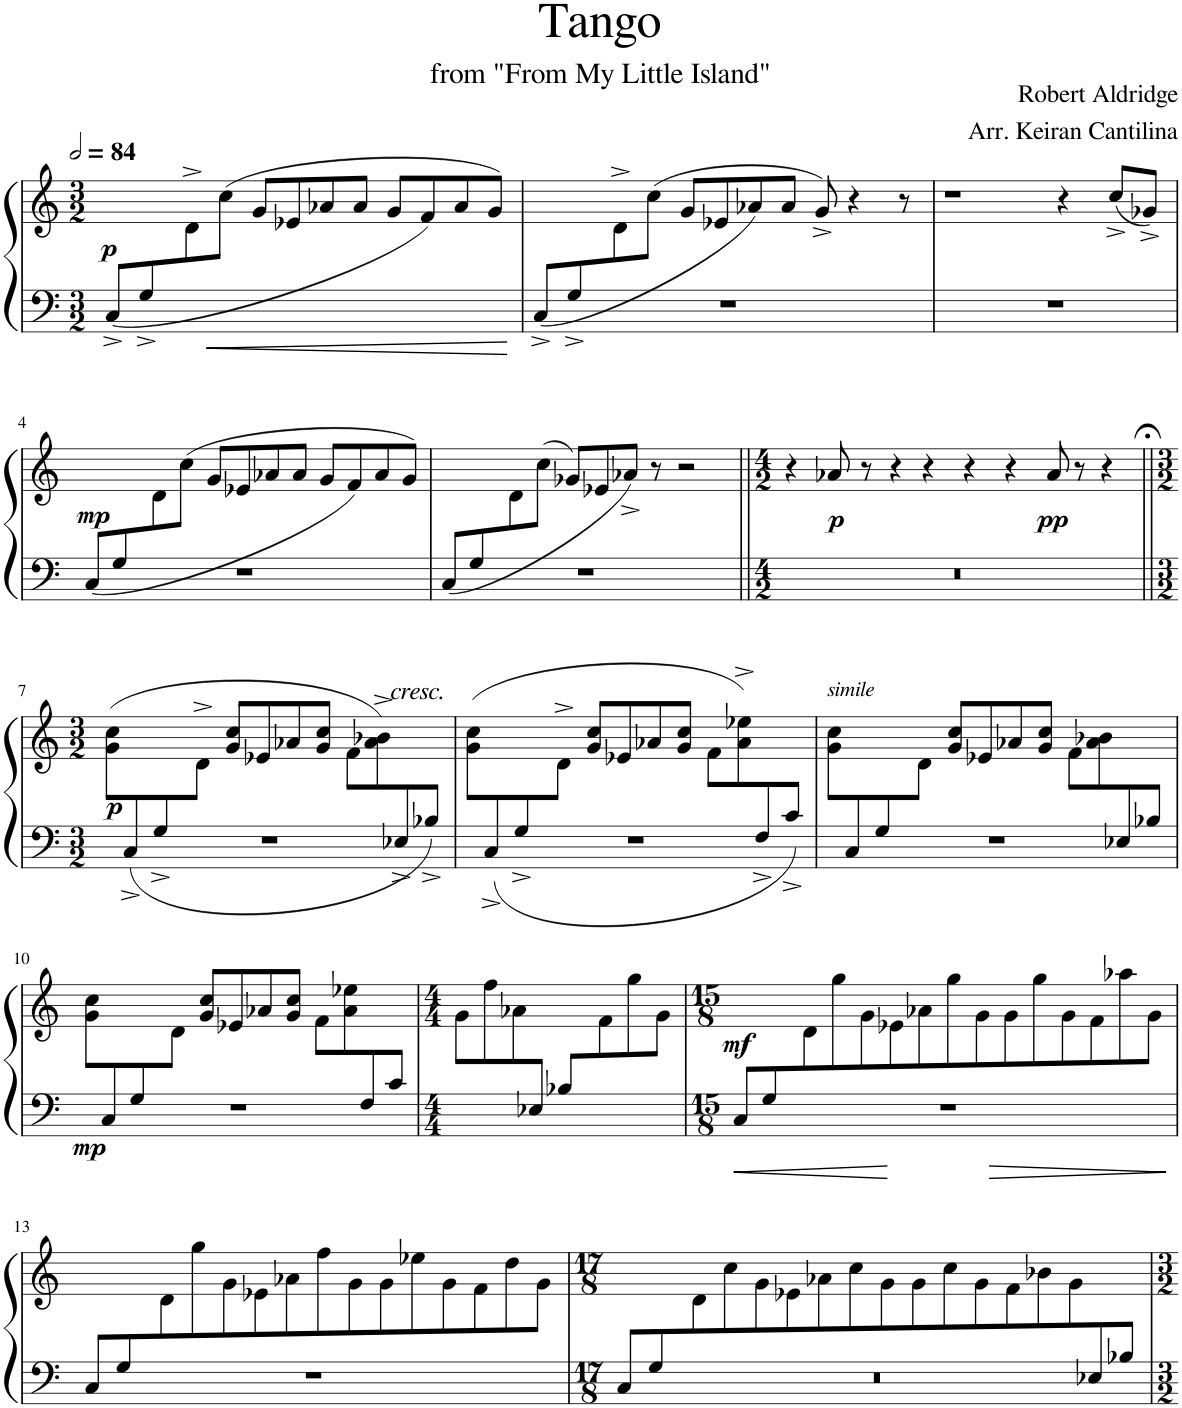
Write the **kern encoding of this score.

**kern	**kern	**dynam
*part1	*part1	*part1
*staff2	*staff1	*staff1/2
*I"Piano	*	*
*I'Pno.	*	*
*clefF4	*clefG2	*
*k[]	*k[]	*
*M3/2	*M3/2	*
*MM168	*MM168	*
=1	=1	=1
*^	*	*
!	!	!	!LO:DY:b
(<8C^/L	1.ryy	4ryy	p
8G^/	.	.	.
1ryy	.	8d^\	.
.	.	(8cc\J	.
.	.	8g/L	.
.	.	8e-X/	.
.	.	8a-X/	.
.	.	8a-/J	.
.	.	8g/L	.
.	.	8f/)	.
4ryy	.	8a-/	.
.	.	8g/J)	.
=2	=2	=2	=2
(<8C^/L	1.r	4ryy	.
8G^/	.	.	.
1ryy	.	8d^\	.
.	.	(8cc\J	.
.	.	8g/L	.
.	.	8e-X/	.
.	.	8a-X/)	.
.	.	8a-/J	.
.	.	8g^/)	.
.	.	4r	.
4ryy	.	.	.
.	.	8r	.
*v	*v	*	*
=3	=3	=3
1.r	1.r	.
2ryy	4r	.
.	(8cc^/L	.
.	8g-X^/J)	.
!!LO:LB:g=z
=4	=4	=4
*^	*	*
!	!	!	!LO:DY:b
(<8C/L	1.r	4ryy	mp
8G/	.	.	.
1ryy	.	8d\	.
.	.	(8cc\J	.
.	.	8g/L	.
.	.	8e-X/	.
.	.	8a-X/	.
.	.	8a-/J	.
.	.	8g/L	.
.	.	8f/)	.
4ryy	.	8a-/	.
.	.	8g/J)	.
=5	=5	=5	=5
(<8C/L	1.r	4ryy	.
8G/	.	.	.
1ryy	.	8d\	.
.	.	(8cc\J	.
.	.	8g-X/L)	.
.	.	8e-X/	.
.	.	8a-X^/J)	.
.	.	8r	.
.	.	2r	.
4ryy	.	.	.
*v	*v	*	*
=6||	=6||	=6||
*M4/2	*M4/2	*
0r	4r	.
!	!	!LO:DY:b
.	8a-X/	p
.	8r	.
.	4r	.
.	4r	.
.	4r	.
.	4r	.
!	!	!LO:DY:b
.	8a-/	pp
.	8r	.
.	4r	.
!!LO:LB:g=z
=7||	=7||	=7||
*M3/2	*M3/2	*
*^	*	*
!	!	!	!LO:DY:b
8ryy	1.r	(8g\ 8cc\L	p
8C^/	.	4ryy	.
8G^/	.	.	.
2..ryy	.	8d^\J	.
.	.	8g/ 8cc/L	.
.	.	8e-X/	.
.	.	8a-X/	.
.	.	8g/ 8cc/J	.
.	.	8f\L	.
.	.	8a-\^ 8b-X\^)	.
!	!	!LO:TX:a:i:t=cresc.	!
8E-X^/	.	4ryy	.
8B-X^/J	.	.	.
=8	=8	=8	=8
8ryy	1.r	(8g\ 8cc\L	.
8C^/	.	4ryy	.
8G^/	.	.	.
2..ryy	.	8d^\J	.
.	.	8g/ 8cc/L	.
.	.	8e-X/	.
.	.	8a-X/	.
.	.	8g/ 8cc/J	.
.	.	8f\L	.
.	.	8a-\^ 8ee-X\^)	.
8F^/	.	4ryy	.
8c^/J	.	.	.
=9	=9	=9	=9
!	!	!LO:TX:a:i:t=simile	!
8ryy	1.r	8g\ 8cc\L	.
8C/	.	4ryy	.
8G/	.	.	.
2..ryy	.	8d\J	.
.	.	8g/ 8cc/L	.
.	.	8e-X/	.
.	.	8a-X/	.
.	.	8g/ 8cc/J	.
.	.	8f\L	.
.	.	8a-\ 8b-X\	.
8E-X/	.	4ryy	.
8B-X/J	.	.	.
!!LO:LB:g=z
=10	=10	=10	=10
!	!	!	!LO:DY:b=2
8ryy	1.r	8g\ 8cc\L	mp
8C/	.	4ryy	.
8G/	.	.	.
2..ryy	.	8d\J	.
.	.	8g/ 8cc/L	.
.	.	8e-X/	.
.	.	8a-X/	.
.	.	8g/ 8cc/J	.
.	.	8f\L	.
.	.	8a-\ 8ee-X\	.
8F/	.	4ryy	.
8c/J	.	.	.
=11	=11	=11	=11
*M4/4	*	*M4/4	*
4.ryy	1ryy	8g\L	.
.	.	8ff\	.
.	.	8a-X\	.
8E-X/J	.	4ryy	.
8B-X/L	.	.	.
4.ryy	.	8f\	.
.	.	8gg\	.
.	.	8g\J	.
=12	=12	=12	=12
*M15/8	*	*M15/8	*
!	!	!	!LO:DY:b
8C/L	1...r	4ryy	mf
8G/	.	.	.
1ryy	.	8d\	.
.	.	8gg\	.
.	.	8g\	.
.	.	8e-X\	.
.	.	8a-X\	.
.	.	8gg\	.
.	.	8g\	.
.	.	8g\	.
2ryy	.	8gg\	.
.	.	8g\	.
.	.	8f\	.
.	.	8aa-X\	.
8ryy	.	8g\J	.
!!LO:LB:g=z
=13	=13	=13	=13
8C/L	1...r	4ryy	.
8G/	.	.	.
1ryy	.	8d\	.
.	.	8gg\	.
.	.	8g\	.
.	.	8e-X\	.
.	.	8a-X\	.
.	.	8ff\	.
.	.	8g\	.
.	.	8g\	.
2ryy	.	8ee-X\	.
.	.	8g\	.
.	.	8f\	.
.	.	8dd\	.
8ryy	.	8g\J	.
=14	=14	=14	=14
*M17/8	*	*M17/8	*
8C/L	8%17r	4ryy	.
8G/	.	.	.
8ryy	.	8d\	.
.	.	8cc\	.
.	.	8g\	.
.	.	8e-X\	.
.	.	8a-X\	.
.	.	8cc\	.
.	.	8g\	.
.	.	8g\	.
.	.	8cc\	.
.	.	8g\	.
.	.	8f\	.
.	.	8b-X\	.
.	.	8g\	.
8E-X/	.	4ryy	.
8B-X/J	.	.	.
*v	*v	*	*
=	=	=
*-	*-	*-
